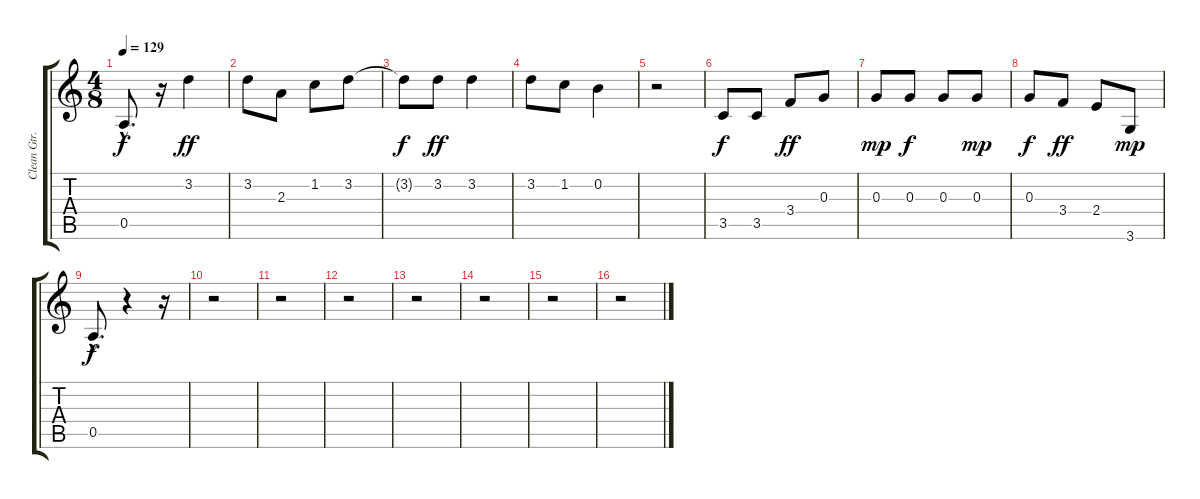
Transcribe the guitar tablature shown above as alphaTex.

\track ("Clean Gtr." "Clean Gtr.") {instrument electricguitarclean}
\staff {score tabs}
\tuning (E4 B3 G3 D3 A2 E2) {hide}
\ts (4 8)
\tempo 129
\clef g2
\ks c
0.5{hac}.8{d dy f} r.16 3.2.4{dy ff balance 16} |
3.2.8 2.3.8 1.2.8 3.2.8 |
3.2{t}.8{dy f} 3.2.8{dy ff} 3.2.4 |
3.2.8 1.2.8 0.2.4 |
r.2 |
3.5.8{dy f balance 10} 3.5.8 3.4.8{dy ff} 0.3.8 |
0.3.8{dy mp} 0.3.8{dy f} 0.3.8 0.3.8{dy mp} |
0.3.8{dy f} 3.4.8{dy ff} 2.4.8 3.6.8{dy mp} |
0.5{hac}.8{d dy f} r.4 r.16 |
r.2 |
r.2 |
r.2 |
r.2 |
r.2 |
r.2 |
r.2
